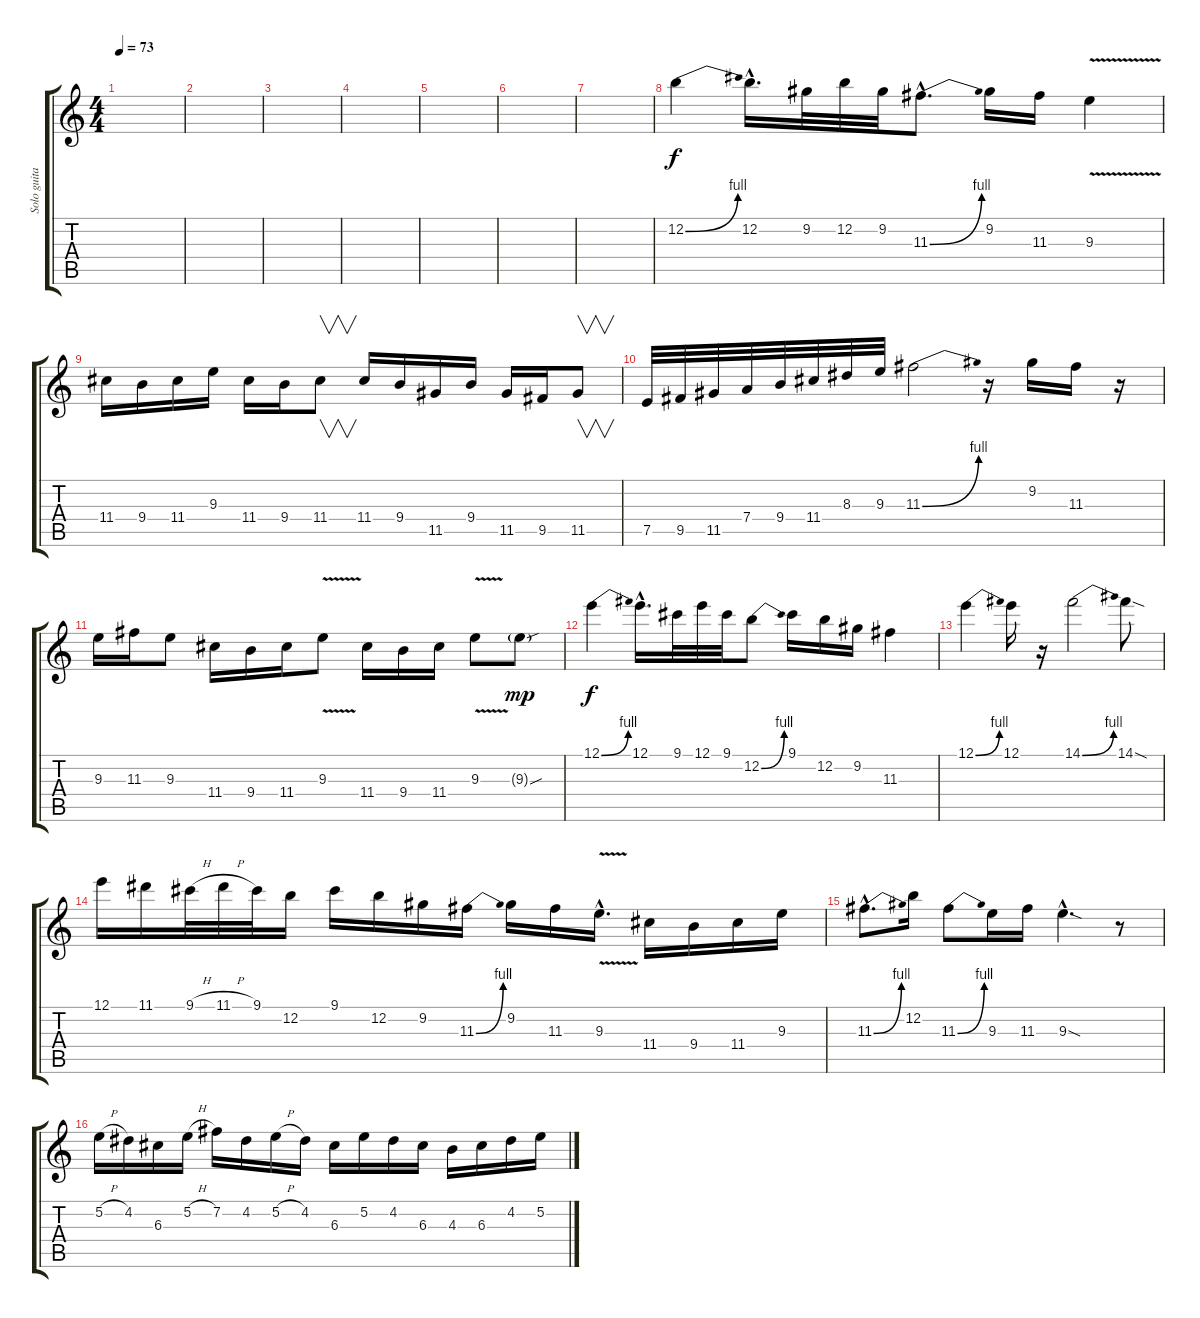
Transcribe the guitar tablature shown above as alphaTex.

\track ("Solo guitar" "Solo guita") {instrument overdrivenguitar}
\staff {score tabs}
\tuning (E4 B3 G3 D3 A2 E2) {hide}
\ts (4 4)
\tempo 73
\clef g2
\ks c
|
|
|
|
|
|
|
12.2{be (bend 0 0 60 4)}.4 12.2{hac}.16{d} 9.2.32 12.2.32 9.2.32 11.3{be (bend 0 0 60 4) hac}.8{d} 9.2.16 11.3.16 9.3{v}.4 |
11.4.16 9.4.16 11.4.16 9.3.16 11.4.16 9.4.16 11.4.8{v} 11.4.16 9.4.16 11.5.16 9.4.16 11.5.16 9.5.16 11.5.8{v} |
7.5.32 9.5.32 11.5.32 7.4.32 9.4.32 11.4.32 8.3.32 9.3.32 11.3{be (bend 0 0 60 4)}.2 r.16 9.2.16 11.3.16 r.16 |
9.3.16 11.3.16 9.3.8 11.4.16 9.4.16 11.4.16 9.3{v}.8 11.4.16 9.4.16 11.4.16 9.3{v}.8 9.3{sou g}.8{dy mp} |
12.1{be (bend 0 0 60 4)}.4{dy f} 12.1{hac}.16{d} 9.1.32 12.1.32 9.1.32 12.2{be (bend 0 0 60 4)}.8 9.1.16 12.2.16 9.2.16 11.3.4 |
12.1{be (bend 0 0 60 4)}.4 12.1.16 r.16 14.1{be (bend 0 0 60 4)}.2 14.1{sod}.8 |
12.1.16 11.1.16 9.1{h}.32 11.1{h}.32 9.1.32 12.2.16 9.1.16 12.2.16 9.2.16 11.3{be (bend 0 0 60 4)}.16 9.2.16 11.3.16 9.3{v hac}.16{d} 11.4.16 9.4.16 11.4.16 9.3.16 |
11.3{be (bend 0 0 60 4) hac}.8{d} 12.2.16 11.3{be (bend 0 0 60 4)}.8 9.3.16 11.3.16 9.3{sod hac}.4{d} r.8 |
5.2{h}.16 4.2.16 6.3.16 5.2{h}.16 7.2.16 4.2.16 5.2{h}.16 4.2.16 6.3.16 5.2.16 4.2.16 6.3.16 4.3.16 6.3.16 4.2.16 5.2.16
